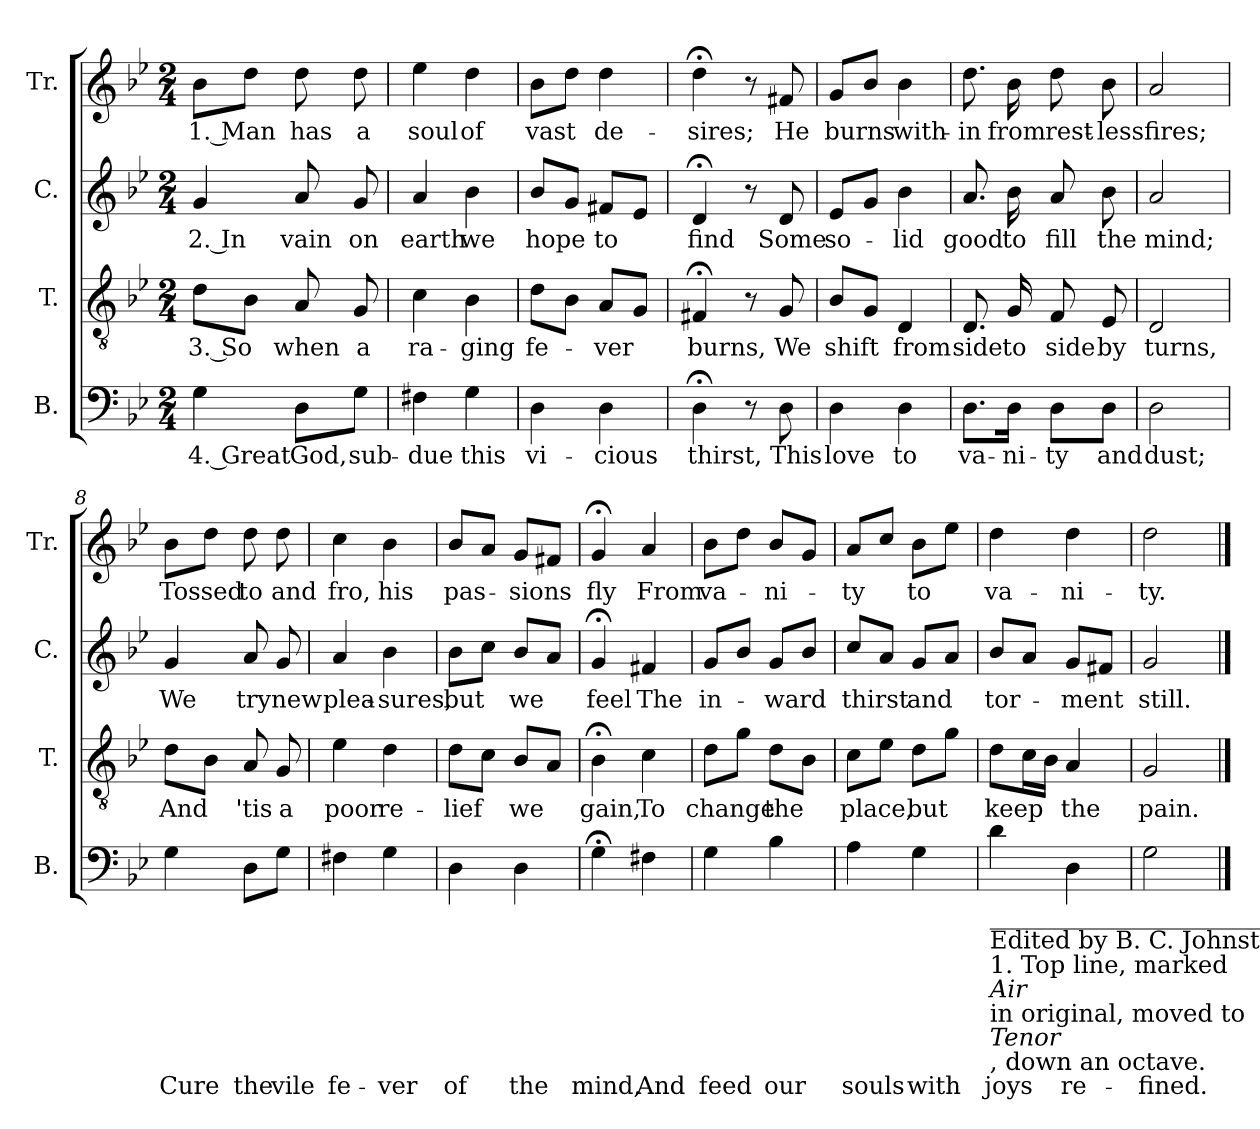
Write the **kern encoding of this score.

**kern	**text	**kern	**text	**kern	**text	**kern	**text
*part4	*part4	*part3	*part3	*part2	*part2	*part1	*part1
*staff4	*staff4	*staff3	*staff3	*staff2	*staff2	*staff1	*staff1
*I"B.	*	*I"T.	*	*I"C.	*	*I"Tr.	*
*I'B.	*	*I'T.	*	*I'C.	*	*I'Tr.	*
*clefF4	*	*clefGv2	*	*clefG2	*	*clefG2	*
*k[b-e-]	*	*k[b-e-]	*	*k[b-e-]	*	*k[b-e-]	*
*M2/4	*	*M2/4	*	*M2/4	*	*M2/4	*
=1	=1	=1	=1	=1	=1	=1	=1
4G\	4. Great	8d\L	3. So	4g/	2. In	8b-\L	1. Man
.	.	8B-\J	.	.	.	8dd\J	.
8D\L	God,	8A/	when	8a/	vain	8dd\	has
8G\J	sub-	8G/	a	8g/	on	8dd\	a
=2	=2	=2	=2	=2	=2	=2	=2
4F#X\	-due	4c\	ra-	4a/	earth	4ee-\	soul
4G\	this	4B-\	-ging	4b-\	we	4dd\	of
=3	=3	=3	=3	=3	=3	=3	=3
4D\	vi-	8d\L	fe-	8b-/L	hope	8b-\L	vast
.	.	8B-\J	.	8g/J	.	8dd\J	.
4D\	-cious	8A/L	-ver	8f#X/L	to	4dd\	de-
.	.	8G/J	.	8e-/J	.	.	.
=4	=4	=4	=4	=4	=4	=4	=4
4D;<\	thirst,	4F#X;</	burns,	4d;</	find	4dd;<\	-sires;
8r	.	8r	.	8r	.	8r	.
8D\	This	8G/	We	8d/	Some	8f#X/	He
=5	=5	=5	=5	=5	=5	=5	=5
4D\	love	8B-/L	shift	8e-/L	so-	8g/L	burns
.	.	8G/J	.	8g/J	.	8b-/J	.
4D\	to	4D/	from	4b-\	-lid	4b-\	with-
=6	=6	=6	=6	=6	=6	=6	=6
8.D\L	va-	8.D/	side	8.a/	good	8.dd\	-in
16D\Jk	-ni-	16G/	to	16b-\	to	16b-\	from
8D\L	-ty	8F/	side	8a/	fill	8dd\	rest-
8D\J	and	8E-/	by	8b-\	the	8b-\	-less
=7	=7	=7	=7	=7	=7	=7	=7
2D\	dust;	2D/	turns,	2a/	mind;	2a/	fires;
!!LO:LB:g=z
=8	=8	=8	=8	=8	=8	=8	=8
4G\	Cure	8d\L	And	4g/	We	8b-\L	Tossed
.	.	8B-\J	.	.	.	8dd\J	.
8D\L	the	8A/	'tis	8a/	try	8dd\	to
8G\J	vile	8G/	a	8g/	new	8dd\	and
=9	=9	=9	=9	=9	=9	=9	=9
4F#X\	fe-	4e-\	poor	4a/	plea-	4cc\	fro,
4G\	-ver	4d\	re-	4b-\	-sures,	4b-\	his
=10	=10	=10	=10	=10	=10	=10	=10
4D\	of	8d\L	-lief	8b-\L	but	8b-/L	pas-
.	.	8c\J	.	8cc\J	.	8a/J	.
4D\	the	8B-/L	we	8b-/L	we	8g/L	-sions
.	.	8A/J	.	8a/J	.	8f#X/J	.
=11	=11	=11	=11	=11	=11	=11	=11
4G;<\	mind,	4B-;<\	gain,	4g;</	feel	4g;</	fly
4F#X\	And	4c\	To	4f#X/	The	4a/	From
=12	=12	=12	=12	=12	=12	=12	=12
4G\	feed	8d\L	change	8g/L	in-	8b-\L	va-
.	.	8g\J	.	8b-/J	.	8dd\J	.
4B-\	our	8d\L	the	8g/L	-ward	8b-/L	-ni-
.	.	8B-\J	.	8b-/J	.	8g/J	.
=13	=13	=13	=13	=13	=13	=13	=13
4A\	souls	8c\L	place,	8cc/L	thirst	8a/L	-ty
.	.	8e-\J	.	8a/J	.	8cc/J	.
4G\	with	8d\L	but	8g/L	and	8b-\L	to
.	.	8g\J	.	8a/J	.	8ee-\J	.
!!LO:LB:g=z
=14	=14	=14	=14	=14	=14	=14	=14
!LO:TX:b:t=_________________________________	!	!	!	!	!	!	!
!LO:TX:b:t=Edited by B. C. Johnston, 2016.	!	!	!	!	!	!	!
!LO:TX:b:t=1. Top line, marked	!	!	!	!	!	!	!
!LO:TX:b:i:t=Air	!	!	!	!	!	!	!
!LO:TX:b:t=in original, moved to	!	!	!	!	!	!	!
!LO:TX:b:i:t=Tenor	!	!	!	!	!	!	!
!LO:TX:b:t=, down an octave.	!	!	!	!	!	!	!
4d\	joys	8d\L	keep	8b-/L	tor-	4dd\	va-
.	.	16c\L	.	8a/J	.	.	.
.	.	16B-\JJ	.	.	.	.	.
4D\	re-	4A/	the	8g/L	-ment	4dd\	-ni-
.	.	.	.	8f#X/J	.	.	.
=15	=15	=15	=15	=15	=15	=15	=15
2G\	-fined.	2G/	pain.	2g/	still.	2dd\	-ty.
==	==	==	==	==	==	==	==
*-	*-	*-	*-	*-	*-	*-	*-
